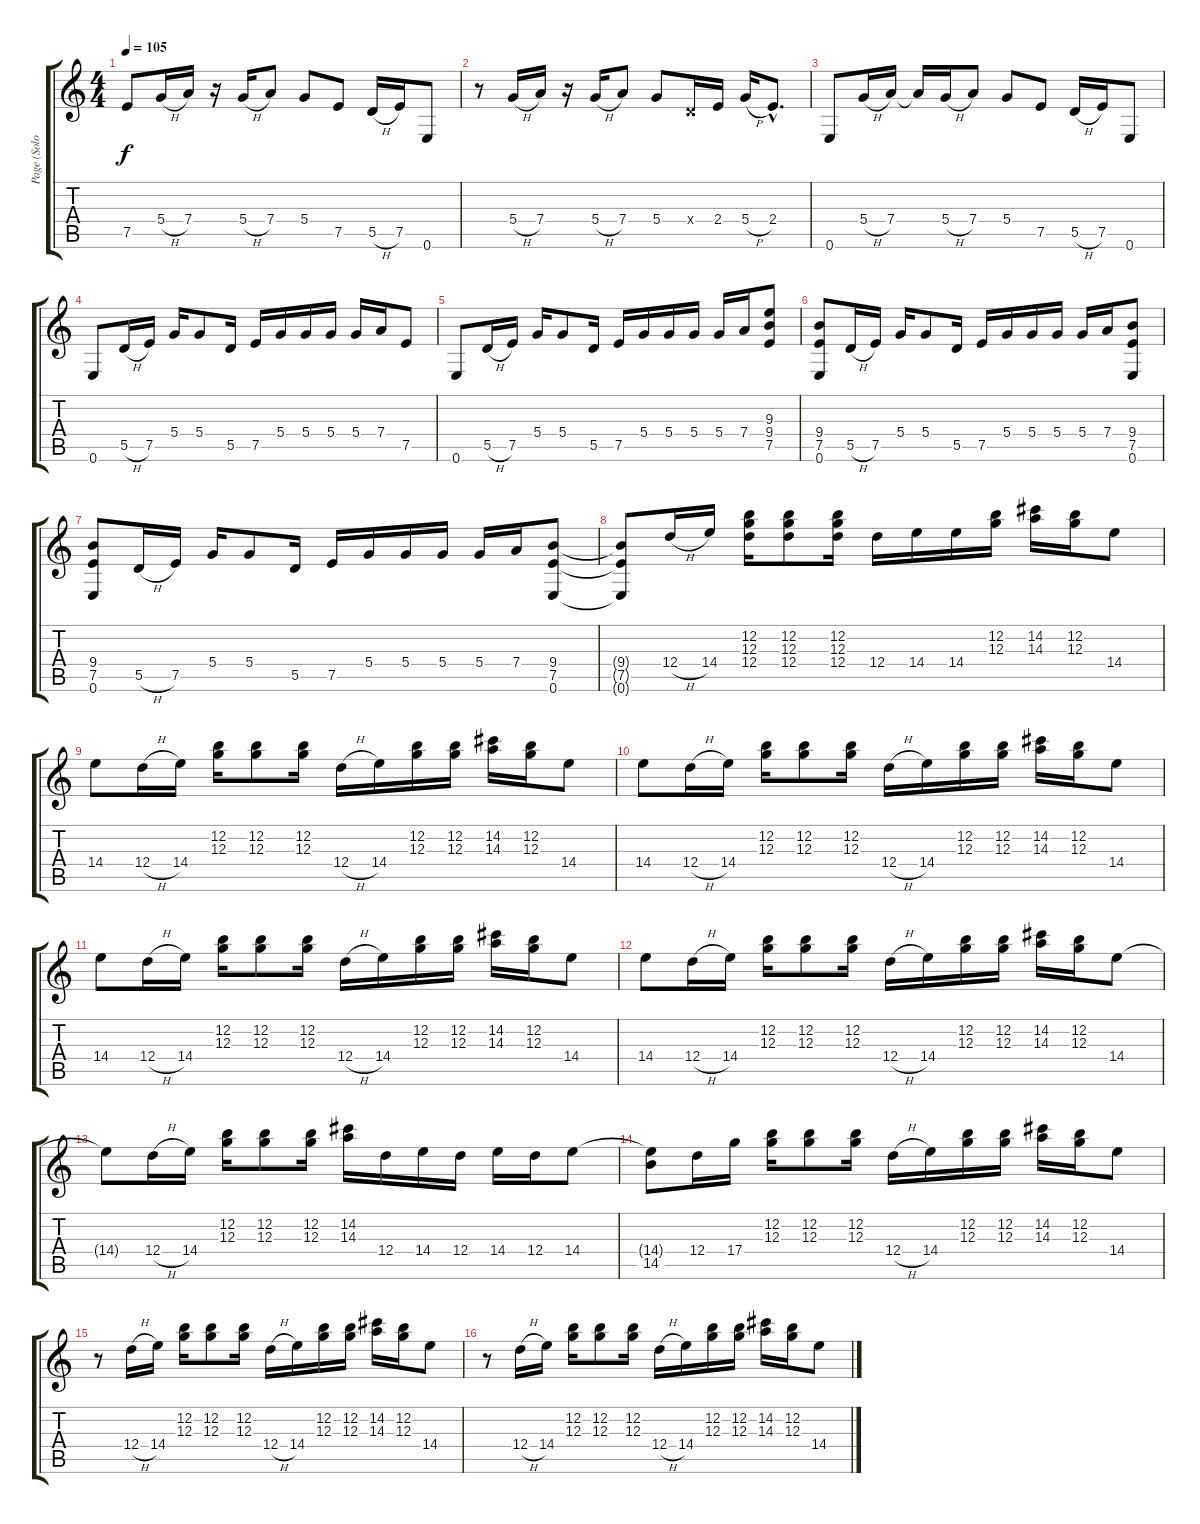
\track ("Page (Solo and Fills)" "Page (Solo") {instrument overdrivenguitar}
\staff {score tabs}
\tuning (E4 B3 G3 D3 A2 E2) {hide}
\ts (4 4)
\tempo 105
\clef g2
\ks c
7.5.8{dy f} 5.4{h}.16 7.4.16 r.16 5.4{h}.16 7.4.8 5.4.8 7.5.8 5.5{h}.16 7.5.16 0.6.8 |
r.8{balance 16} 5.4{h}.16 7.4.16 r.16 5.4{h}.16 7.4.8 5.4.8 0.4{x}.16 2.4.16 5.4{h}.16 2.4{hac}.8{d} |
0.6.8 5.4{h}.16 7.4.16 7.4{t}.16 5.4{h}.16 7.4.8 5.4.8 7.5.8 5.5{h}.16 7.5.16 0.6.8 |
0.6.8{balance 0} 5.5{h}.16 7.5.16 5.4.16 5.4.8 5.5.16 7.5.16 5.4.16 5.4.16 5.4.16 5.4.16 7.4.16 7.5.8 |
0.6.8 5.5{h}.16 7.5.16 5.4.16 5.4.8 5.5.16 7.5.16 5.4.16 5.4.16 5.4.16 5.4.16 7.4.16 (9.3 9.4 7.5).8 |
(9.4 7.5 0.6).8{balance 16} 5.5{h}.16 7.5.16 5.4.16 5.4.8 5.5.16 7.5.16 5.4.16 5.4.16 5.4.16 5.4.16 7.4.16 (9.4 7.5 0.6).8 |
(9.4 7.5 0.6).8 5.5{h}.16 7.5.16 5.4.16 5.4.8 5.5.16 7.5.16 5.4.16 5.4.16 5.4.16 5.4.16 7.4.16 (9.4 7.5 0.6).8 |
(9.4{t} 7.5{t} 0.6{t}).8{balance 0} 12.4{h}.16 14.4.16 (12.2 12.3 12.4).16 (12.2 12.3 12.4).8 (12.2 12.3 12.4).16 12.4.16 14.4.16 14.4.16 (12.2 12.3).16 (14.2 14.3).16 (12.2 12.3).16 14.4.8 |
14.4.8 12.4{h}.16 14.4.16 (12.2 12.3).16 (12.2 12.3).8 (12.2 12.3).16 12.4{h}.16 14.4.16 (12.2 12.3).16 (12.2 12.3).16 (14.2 14.3).16 (12.2 12.3).16 14.4.8 |
14.4.8{volume 14 balance 16} 12.4{h}.16 14.4.16 (12.2 12.3).16 (12.2 12.3).8 (12.2 12.3).16 12.4{h}.16 14.4.16 (12.2 12.3).16 (12.2 12.3).16 (14.2 14.3).16 (12.2 12.3).16 14.4.8 |
14.4.8{volume 13} 12.4{h}.16 14.4.16 (12.2 12.3).16 (12.2 12.3).8 (12.2 12.3).16 12.4{h}.16 14.4.16 (12.2 12.3).16 (12.2 12.3).16 (14.2 14.3).16 (12.2 12.3).16 14.4.8 |
14.4.8{volume 12 balance 0} 12.4{h}.16 14.4.16 (12.2 12.3).16 (12.2 12.3).8 (12.2 12.3).16 12.4{h}.16 14.4.16 (12.2 12.3).16 (12.2 12.3).16 (14.2 14.3).16 (12.2 12.3).16 14.4.8 |
14.4{t}.8{volume 11} 12.4{h}.16 14.4.16 (12.2 12.3).16 (12.2 12.3).8 (12.2 12.3).16 (14.2 14.3).16 12.4.16 14.4.16 12.4.16 14.4.16 12.4.16 14.4.8 |
(14.4{t} 14.5).8{volume 8 balance 16} 12.4.16 17.4.16 (12.2 12.3).16 (12.2 12.3).8 (12.2 12.3).16 12.4{h}.16 14.4.16 (12.2 12.3).16 (12.2 12.3).16 (14.2 14.3).16 (12.2 12.3).16 14.4.8 |
r.8 12.4{h}.16{volume 6} 14.4.16 (12.2 12.3).16 (12.2 12.3).8 (12.2 12.3).16 12.4{h}.16 14.4.16 (12.2 12.3).16 (12.2 12.3).16 (14.2 14.3).16 (12.2 12.3).16 14.4.8 |
r.8{volume 4 balance 0} 12.4{h}.16 14.4.16 (12.2 12.3).16 (12.2 12.3).8 (12.2 12.3).16 12.4{h}.16 14.4.16 (12.2 12.3).16 (12.2 12.3).16 (14.2 14.3).16 (12.2 12.3).16 14.4.8
